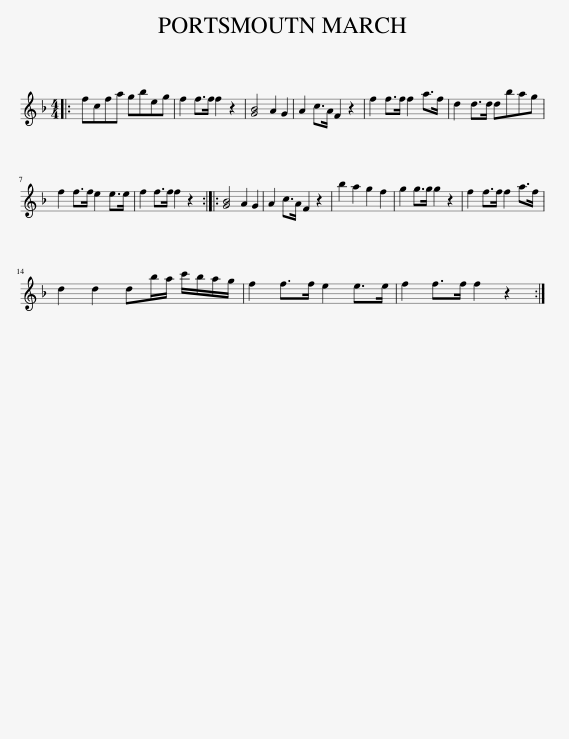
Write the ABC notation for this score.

X:1
L:1/8
M:4/4
I:linebreak $
K:F
V:1 treble
V:1
|: fcfa gbeg | f2 f>f f2 z2 | [GB]4 A2 G2 | A2 c>A F2 z2 | f2 f>f f2 a>f | %5
 d2 d>d dbag |$ f2 f>f e2 e>e | f2 f>f f2 z2 :: [GB]4 A2 G2 | A2 c>A F2 z2 | %10
 b2 a2 g2 f2 | g2 g>g g2 z2 | f2 f>f f2 a>f |$ d2 d2 db/a/ c'/b/a/g/ | f2 f>f e2 e>e | %15
 f2 f>f f2 z2 :| %16
